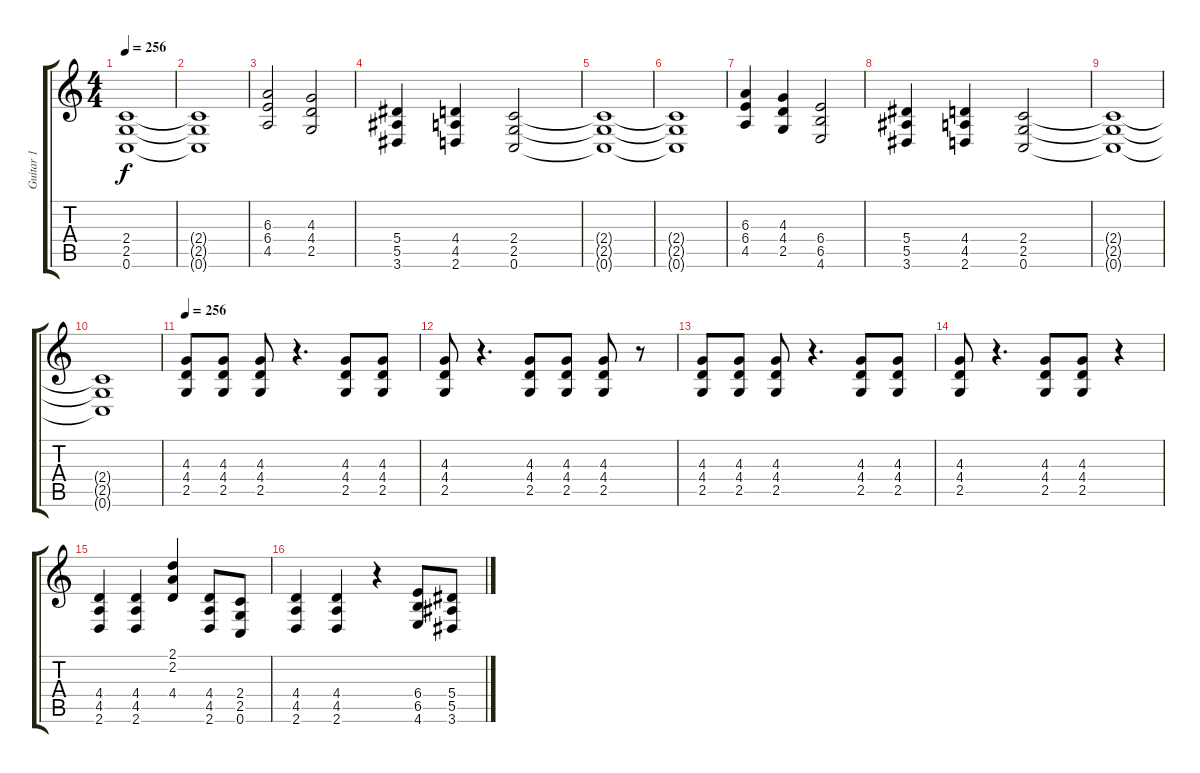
\track ("Guitar 1" "Guitar 1") {instrument overdrivenguitar}
\staff {score tabs}
\tuning (C4 G3 Eb3 Bb2 F2 C2) {hide}
\ts (4 4)
\tempo 256
\clef g2
\ks c
(2.4{t} 2.5{t} 0.6{t}).1{dy f} |
(2.4{t} 2.5{t} 0.6{t}).1 |
(6.3 6.4 4.5).2 (4.3 4.4 2.5).2 |
(5.4 5.5 3.6).4 (4.4 4.5 2.6).4 (2.4 2.5 0.6).2 |
(2.4{t} 2.5{t} 0.6{t}).1 |
(2.4{t} 2.5{t} 0.6{t}).1 |
(6.3 6.4 4.5).4 (4.3 4.4 2.5).4 (6.4 6.5 4.6).2 |
(5.4 5.5 3.6).4 (4.4 4.5 2.6).4 (2.4 2.5 0.6).2 |
(2.4{t} 2.5{t} 0.6{t}).1 |
(2.4{t} 2.5{t} 0.6{t}).1 |
\tempo 256
(4.3 4.4 2.5).8 (4.3 4.4 2.5).8 (4.3 4.4 2.5).8 r.4{d} (4.3 4.4 2.5).8 (4.3 4.4 2.5).8 |
(4.3 4.4 2.5).8 r.4{d} (4.3 4.4 2.5).8 (4.3 4.4 2.5).8 (4.3 4.4 2.5).8 r.8 |
(4.3 4.4 2.5).8 (4.3 4.4 2.5).8 (4.3 4.4 2.5).8 r.4{d} (4.3 4.4 2.5).8 (4.3 4.4 2.5).8 |
(4.3 4.4 2.5).8 r.4{d} (4.3 4.4 2.5).8 (4.3 4.4 2.5).8 r.4 |
(4.4 4.5 2.6).4 (4.4 4.5 2.6).4 (2.1 2.2 4.4).4 (4.4 4.5 2.6).8 (2.4 2.5 0.6).8 |
(4.4 4.5 2.6).4 (4.4 4.5 2.6).4 r.4 (6.4 6.5 4.6).8 (5.4 5.5 3.6).8
